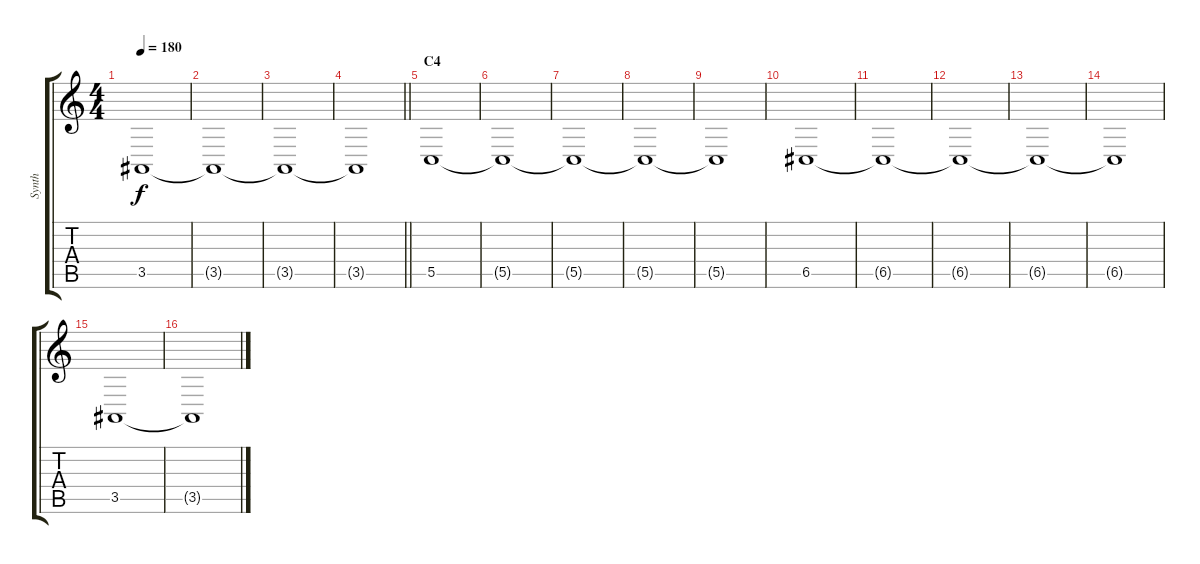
\track ("Synth" "Synth") {instrument synthstrings2}
\staff {score tabs}
\tuning (D4 A3 F3 C3 G2 D2) {hide}
\ts (4 4)
\tempo 180
\clef g2
\ks c
3.5{t}.1{dy f} |
3.5{t}.1 |
3.5{t}.1 |
\barLineRight lightlight
3.5{t}.1 |
\section ("" "C4")
5.5.1 |
5.5{t}.1 |
5.5{t}.1 |
5.5{t}.1 |
5.5{t}.1 |
6.5.1 |
6.5{t}.1 |
6.5{t}.1 |
6.5{t}.1 |
6.5{t}.1 |
3.5.1 |
3.5{t}.1
